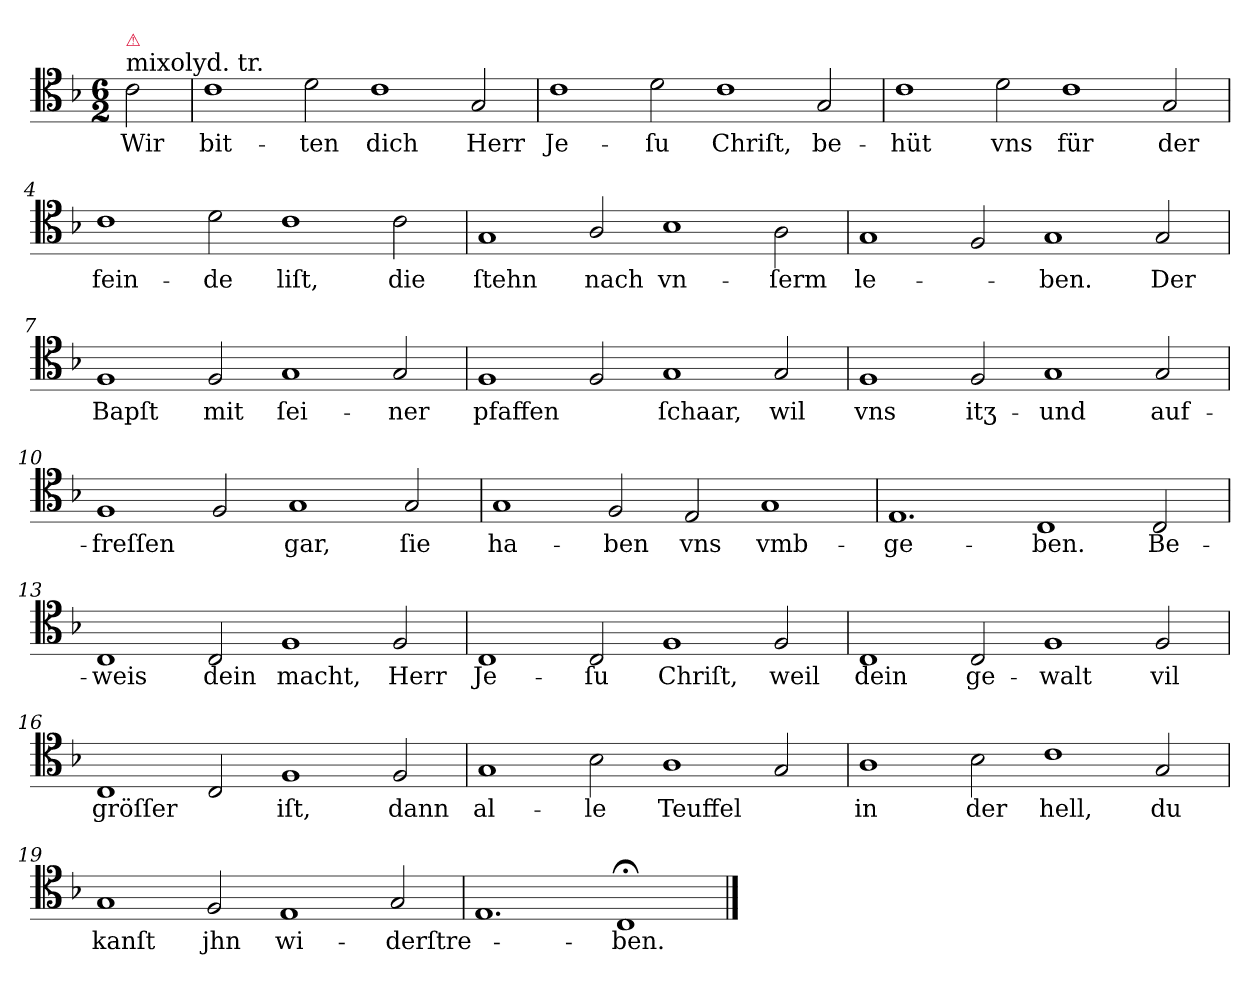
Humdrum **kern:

**kern	**text
*part1	*part1
*staff1	*staff1
*clefC4	*
*k[b-]	*
*C:mix	*
*M6/2	*
=	=
!LO:TX:a:t=mixolyd. tr.	!
!LO:TX:a:color=crimson:t=⚠	!
2c	Wir
=1	=1
1c	bit-
2d	-ten
1c	dich
2G	Herr
=2	=2
1c	Je-
2d	-ſu
1c	Chriſt,
2G	be-
=3	=3
1c	-hüt
2d	vns
1c	für
2G	der
=4	=4
1c	fein-
2d	-de
1c	liſt,
2c	die
=5	=5
1G	ſtehn
2A/	nach
1B-	vn-
2A	-ſerm
=6	=6
1G	le-
2F	.
1G	-ben.
2G	Der
=7	=7
1F	Bapſt
2F	mit
1G	ſei-
2G	-ner
=8	=8
1F	pfaffen
2F	.
1G	ſchaar,
2G	wil
=9	=9
1F	vns
2F	itʒ-
1G	-und
2G	auf-
=10	=10
1F	-freſſen
2F	.
1G	gar,
2G	ſie
=11	=11
1G	ha-
2F	-ben
2E	vns
1G	vmb-
=12	=12
1.E	-ge-
1C	-ben.
2C	Be-
=13	=13
1C	-weis
2C	dein
1F	macht,
2F	Herr
=14	=14
1C	Je-
2C	-ſu
1F	Chriſt,
2F	weil
=15	=15
1C	dein
2C	ge-
1F	-walt
2F	vil
=16	=16
1C	gröſſer
2C	.
1F	iſt,
2F	dann
=17	=17
1G	al-
2B-	-le
1A	Teuffel
2G	.
=18	=18
1A	in
2B-	der
1c	hell,
2G	du
=19	=19
1G	kanſt
2F	jhn
1E	wi-
2G	-derſtre-
=20	=20
1.E	.
1C;<	-ben.
==	==
*-	*-
